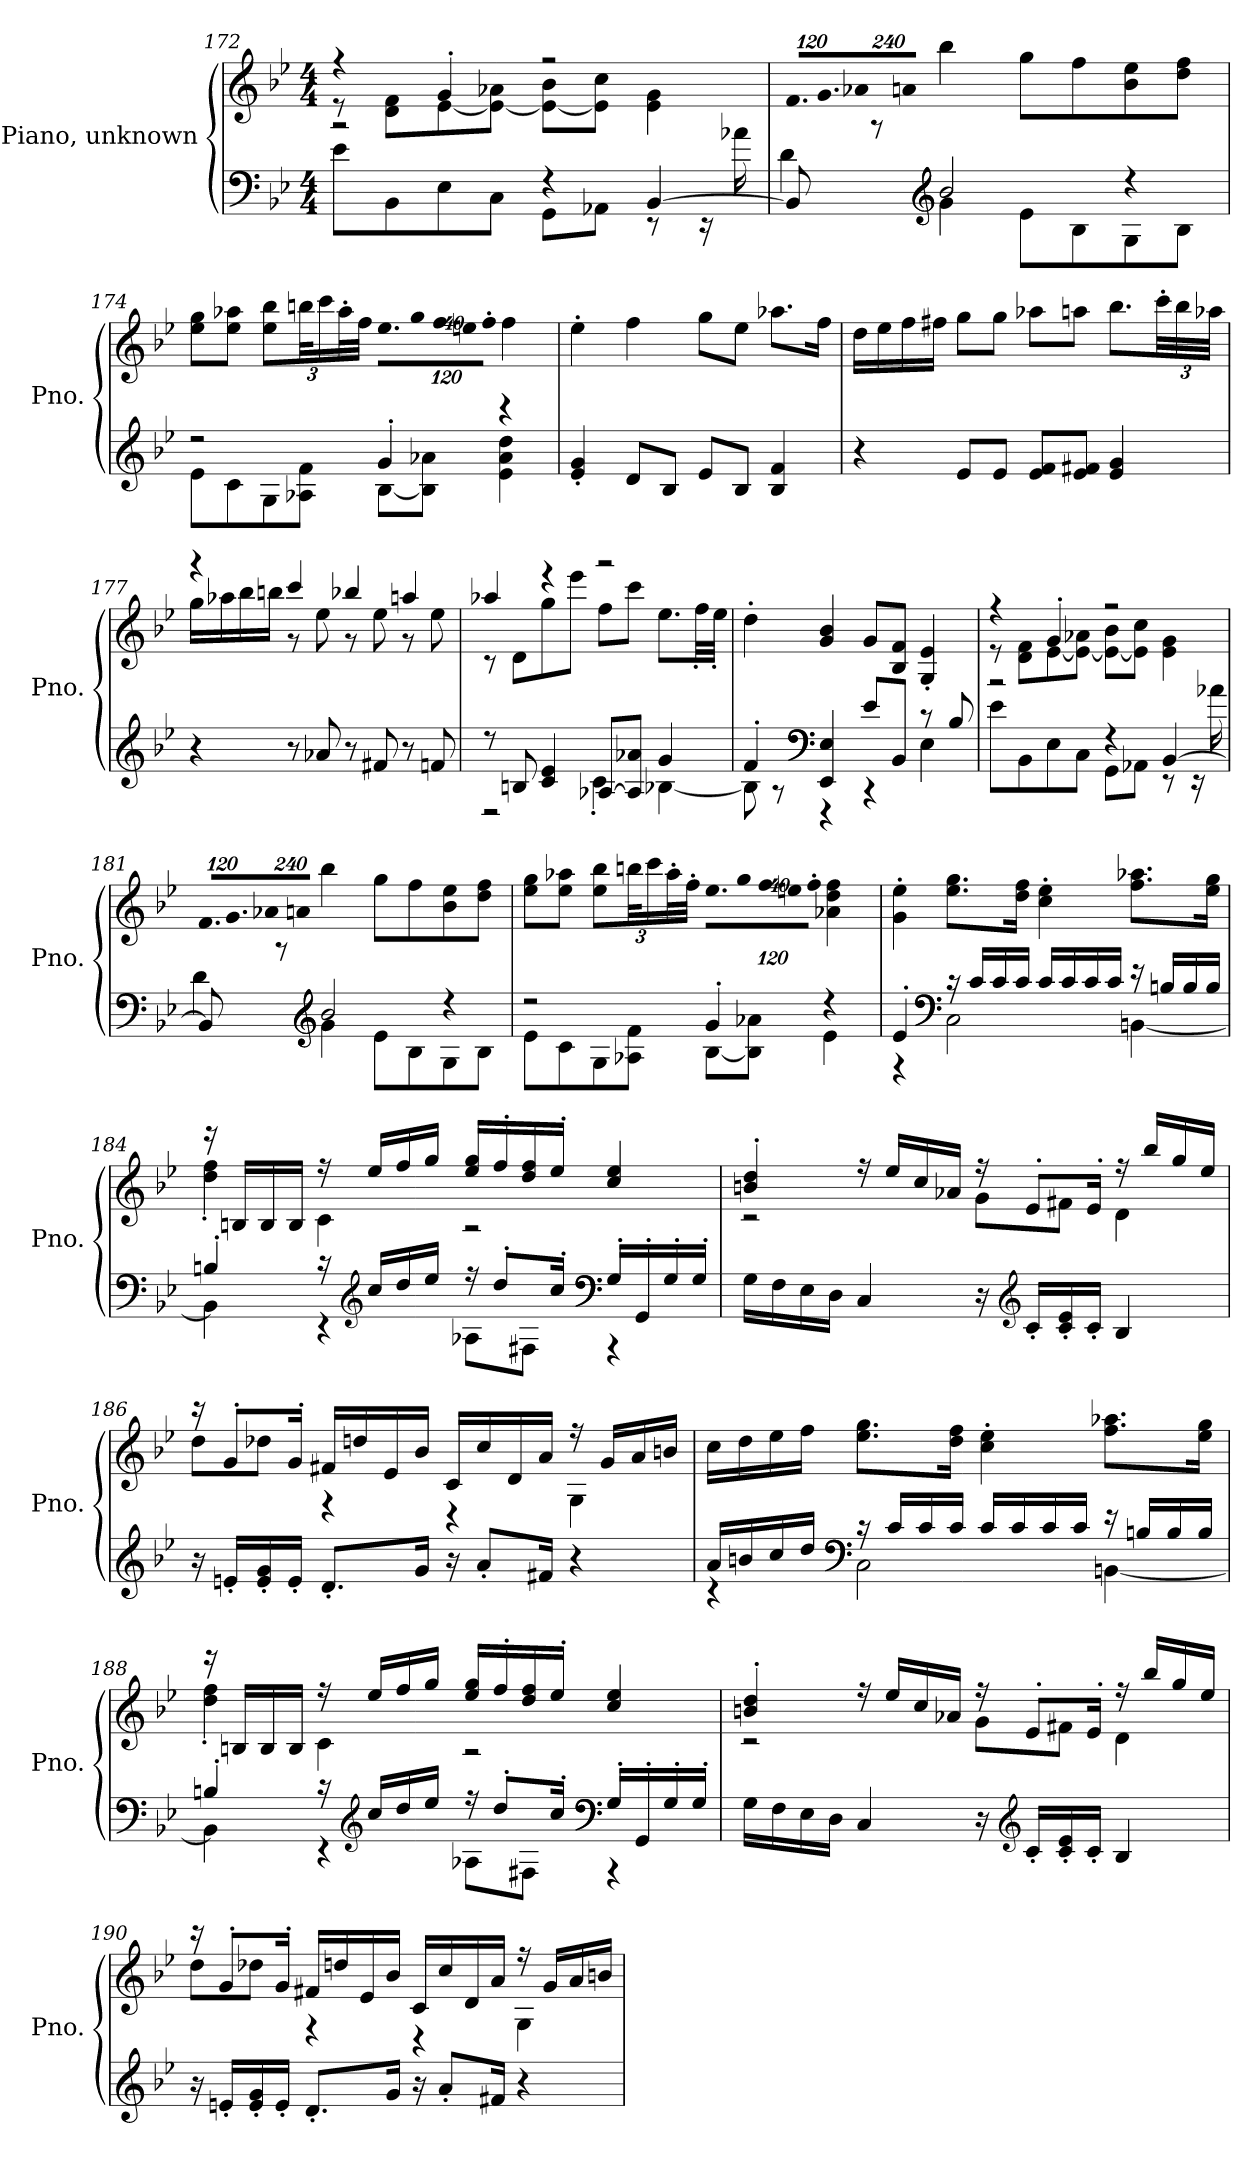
**kern	**kern
*part1	*part1
*staff2	*staff1
*I"Piano, unknown	*
*I'Pno.	*
!!LO:LB:g=z
*clefF4	*clefG2
*k[b-e-]	*k[b-e-]
*M4/4	*M4/4
=172	=172
*^	*^
2r	8e-\L	4r	8r
.	8BB-\	.	8d\ 8f\L
.	8E-\	4g'/	[8e-\
.	8C\J	.	8e-\_ 8a-X\J
4r	8GG\L	2r	8e-\_ 8b-\L
.	8AA-X\J	.	8e-\] 8cc\J
[4BB-/	8r	.	4e-\ 4g\
.	16r	.	.
.	16a-X\	.	.
*	*	*v	*v
=173	=173	=173
*	*	*Xbrackettup
!	!	!LO:N:vis=32.
8BB-/]	4d\	1920%103f/LLL
!	!	!LO:N:vis=32.
.	.	1920%103g/J
!	!	!LO:N:vis=16
.	.	1920%137a-X/
8r	.	.
!	!	!LO:N:vis=16
.	.	1920%137an/JJ
*clefG2	*	*
2b-/	4g\	4bb-\
.	8e-\L	8gg\L
.	8B-\	8ff\
4r	8G\	8b-\ 8ee-\
.	8B-\J	8dd\ 8ff\J
=174	=174	=174
2r	8e-\L	8ee-\ 8gg\L
.	8c\	8ee-\ 8aa-X\J
.	8G\	8ee-\ 8bb-\L
.	8A-X\ 8f\J	48bbn\KL
.	.	24ccc\
.	.	32aa-'\L
.	.	32ff\JJJ
!	!	!LO:N:vis=16.
4g'/	[8B-\L	960%103ee-\LL
!	!	!LO:N:vis=32
.	.	640%23gg\L
.	8B-\] 8a-X\J	.
!	!	!LO:N:vis=32
.	.	640%23ff\
!	!	!LO:N:vis=32
.	.	640%23een\
!	!	!LO:N:vis=32
.	.	640%23ff'\JJJ
4r	4e-\ 4a-\ 4dd\	.
.	.	4ff\
960ryy	960ryy	.
*v	*v	*
!!LO:LB:g=z
=175	=175
4e-/' 4g/'	4ee-'\
8d/L	4ff\
8B-/J	.
8e-/L	8gg\L
8B-/J	8ee-\J
4B-/ 4f/	8.aa-X\L
.	16ff\Jk
=176	=176
4r	16dd\LL
.	16ee-\
.	16ff\
.	16ff#X\JJ
8e-/L	8gg\L
8e-/J	8gg\J
8e-/ 8f/L	8aa-X\L
8e-/ 8f#X/J	8aan\J
4e-/ 4g/	8.bb-\L
.	48ccc'\LL
.	48bb-\
.	48aa-X\JJJ
=177	=177
*	*^
4r	4r	16gg\LL
.	.	16aa-X\
.	.	16bb-\
.	.	16bbn\JJ
8r	4ccc/	8r
8a-X/	.	8ee-\
8r	4bb-X/	8r
8f#X/	.	8ee-\
8r	4aan/	8r
8fn/	.	8ee-\
!!LO:LB:g=z	!!
=178	=178	=178
*^	*	*
8r	2r	4aa-X/	8r
8Bn/	.	.	8d\L
4c/ 4e-/	.	4r	8gg\
.	.	.	8eee-\J
[8A-X/L	4c'\	2r	8ff\L
8A-/] 8a-X/J	.	.	8ccc\J
4g/	[4B-X\	.	8.ee-\L
.	.	.	32ff'\LL
.	.	.	32ee-'\JJJ
*	*	*v	*v
=179	=179	=179
4f'/	8B-\]	4dd'\
.	8r	.
*clefF4	*	*
4EE-/ 4E-/	4r	4g/ 4b-/
8e-/L	4r	8g/L
8BB-/J	.	8B-/ 8f/J
8r	4E-\	4G/' 4e-/'
8B-/	.	.
=180	=180	=180
*	*	*^
2r	8e-\L	4r	8r
.	8BB-\	.	8d\ 8f\L
.	8E-\	4g'/	[8e-\
.	8C\J	.	8e-\_ 8a-X\J
4r	8GG\L	2r	8e-\_ 8b-\L
.	8AA-X\J	.	8e-\] 8cc\J
[4BB-/	8r	.	4e-\ 4g\
.	16r	.	.
.	16a-X\	.	.
*	*	*v	*v
!!LO:PB:g=z
=181	=181	=181
!	!	!LO:N:vis=32.
8BB-/]	4d\	1920%103f/LLL
!	!	!LO:N:vis=32.
.	.	1920%103g/J
!	!	!LO:N:vis=16
.	.	1920%137a-X/
8r	.	.
!	!	!LO:N:vis=16
.	.	1920%137an/JJ
*clefG2	*	*
2b-/	4g\	4bb-\
.	8e-\L	8gg\L
.	8B-\	8ff\
4r	8G\	8b-\ 8ee-\
.	8B-\J	8dd\ 8ff\J
=182	=182	=182
2r	8e-\L	8ee-\ 8gg\L
.	8c\	8ee-\ 8aa-X\J
.	8G\	8ee-\ 8bb-\L
.	8A-X\ 8f\J	48bbn\KL
.	.	24ccc\
.	.	32aa-'\L
.	.	32ff'\JJJ
!	!	!LO:N:vis=16.
4g'/	[8B-\L	960%103ee-\LL
!	!	!LO:N:vis=32
.	.	640%23gg\L
.	8B-\] 8a-X\J	.
!	!	!LO:N:vis=32
.	.	640%23ff\
!	!	!LO:N:vis=32
.	.	640%23een\
!	!	!LO:N:vis=32
.	.	640%23ff'\JJJ
4r	4e-\	.
.	.	4a-X\ 4dd\ 4ff\
960ryy	960ryy	.
!!LO:LB:g=z
=183	=183	=183
4e-'/	4r	4g\' 4ee-\'
*clefF4	*	*
16r	2C\	8.ee-\ 8.gg\L
16c/LL	.	.
16c/	.	.
16c/JJ	.	16dd\ 16ff\Jk
16c/LL	.	4cc\' 4ee-\'
16c/	.	.
16c/	.	.
16c/JJ	.	.
16r	[4BBn\	8.ff\ 8.aa-X\L
16Bn/LL	.	.
16B/	.	.
16B/JJ	.	16ee-\ 16gg\Jk
=184	=184	=184
*	*	*^
4Bn'/	4BB\]	16r	4dd\' 4ff\'
.	.	16Bn/LL	.
.	.	16B/	.
.	.	16B/JJ	.
16r	4r	16r	4c\
*clefG2	*	*	*
16cc/LL	.	16ee-/LL	.
16dd/	.	16ff/	.
16ee-/JJ	.	16gg/JJ	.
16r	8A-X\L	16ee-/ 16gg/LL	2r
8dd'/L	.	16ff'/	.
.	8F#X\J	16dd/ 16ff/	.
16cc'/Jk	.	16ee-'/JJ	.
*clefF4	*	*	*
16G'/LL	4r	4cc/ 4ee-/	.
16GG'/	.	.	.
16G'/	.	.	.
16G'/JJ	.	.	.
*v	*v	*	*
!!LO:LB:g=z	!!
=185	=185	=185
16G\LL	4bn/' 4dd/'	2r
16F\	.	.
16E-\	.	.
16D\JJ	.	.
4C/	16r	.
.	16ee-/LL	.
.	16cc/	.
.	16a-X/JJ	.
16r	16r	8g\L
*clefG2	*	*
16c'/LL	8e-'/L	.
16c/' 16e-/'	.	8f#X\J
16c'/JJ	16e-'/Jk	.
4B-/	16r	4d\
.	16bb-/LL	.
.	16gg/	.
.	16ee-/JJ	.
=186	=186	=186
16r	16r	8dd\L
16en'/LL	8g'/L	.
16e/' 16g/'	.	8dd-X\J
16e'/JJ	16g'/Jk	.
8.d'/L	16f#X/LL	4r
.	16ddn/	.
.	16e-/	.
16g/Jk	16b-/JJ	.
16r	16c/LL	4r
8a'/L	16cc/	.
.	16d/	.
16f#X/Jk	16a/JJ	.
4r	16r	4G\
.	16g/LL	.
.	16a/	.
.	16bn/JJ	.
*	*v	*v
!!LO:LB:g=z
=187	=187
*^	*
16a/LL	4r	16cc\LL
16bn/	.	16dd\
16cc/	.	16ee-\
16dd/JJ	.	16ff\JJ
*clefF4	*	*
16r	2C\	8.ee-\ 8.gg\L
16c/LL	.	.
16c/	.	.
16c/JJ	.	16dd\ 16ff\Jk
16c/LL	.	4cc\' 4ee-\'
16c/	.	.
16c/	.	.
16c/JJ	.	.
16r	[4BBn\	8.ff\ 8.aa-X\L
16Bn/LL	.	.
16B/	.	.
16B/JJ	.	16ee-\ 16gg\Jk
=188	=188	=188
*	*	*^
4Bn'/	4BB\]	16r	4dd\' 4ff\'
.	.	16Bn/LL	.
.	.	16B/	.
.	.	16B/JJ	.
16r	4r	16r	4c\
*clefG2	*	*	*
16cc/LL	.	16ee-/LL	.
16dd/	.	16ff/	.
16ee-/JJ	.	16gg/JJ	.
16r	8A-X\L	16ee-/ 16gg/LL	2r
8dd'/L	.	16ff'/	.
.	8F#X\J	16dd/ 16ff/	.
16cc'/Jk	.	16ee-'/JJ	.
*clefF4	*	*	*
16G'/LL	4r	4cc/ 4ee-/	.
16GG'/	.	.	.
16G'/	.	.	.
16G'/JJ	.	.	.
*v	*v	*	*
!!LO:LB:g=z	!!
=189	=189	=189
16G\LL	4bn/' 4dd/'	2r
16F\	.	.
16E-\	.	.
16D\JJ	.	.
4C/	16r	.
.	16ee-/LL	.
.	16cc/	.
.	16a-X/JJ	.
16r	16r	8g\L
*clefG2	*	*
16c'/LL	8e-'/L	.
16c/' 16e-/'	.	8f#X\J
16c'/JJ	16e-'/Jk	.
4B-/	16r	4d\
.	16bb-/LL	.
.	16gg/	.
.	16ee-/JJ	.
=190	=190	=190
16r	16r	8dd\L
16en'/LL	8g'/L	.
16e/' 16g/'	.	8dd-X\J
16e'/JJ	16g'/Jk	.
8.d'/L	16f#X/LL	4r
.	16ddn/	.
.	16e-/	.
16g/Jk	16b-/JJ	.
16r	16c/LL	4r
8a'/L	16cc/	.
.	16d/	.
16f#X/Jk	16a/JJ	.
4r	16r	4G\
.	16g/LL	.
.	16a/	.
.	16bn/JJ	.
*	*v	*v
=	=
*-	*-
